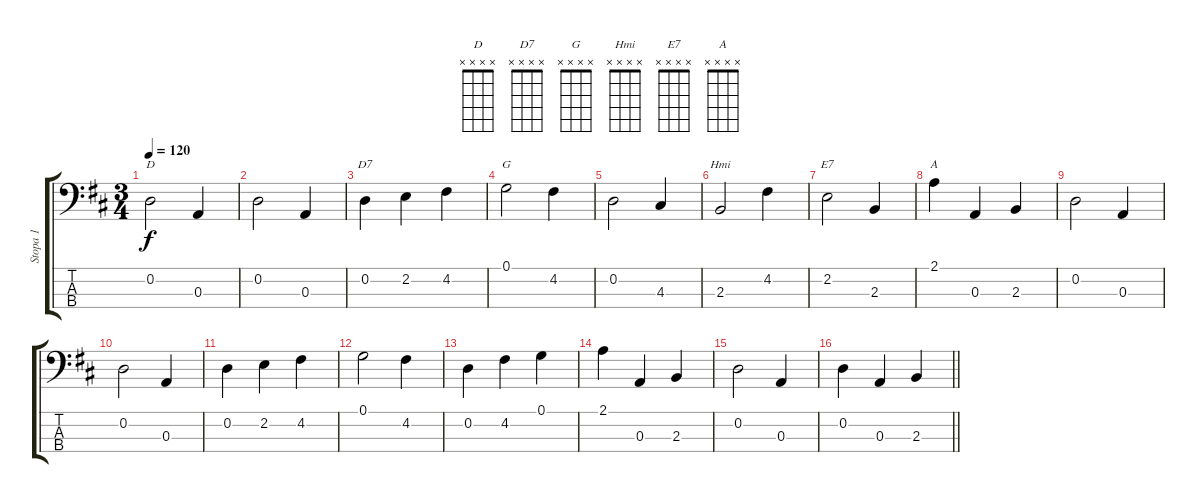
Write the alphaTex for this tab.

\track ("Stopa 1" "Stopa 1") {instrument acousticbass}
\staff {score tabs}
\tuning (G2 D2 A1 E1) {hide}
\chord ("D" x x x x)
\chord ("D7" x x x x)
\chord ("G" x x x x)
\chord ("Hmi" x x x x)
\chord ("E7" x x x x)
\chord ("A" x x x x)
\ts (3 4)
\tempo 120
\clef f4
\ks d
0.2.2{ch "D" dy f instrument acousticbass} 0.3.4 |
0.2.2 0.3.4 |
0.2.4{ch "D7"} 2.2.4 4.2.4 |
0.1.2{ch "G"} 4.2.4 |
0.2.2 4.3.4 |
2.3.2{ch "Hmi"} 4.2.4 |
2.2.2{ch "E7"} 2.3.4 |
2.1.4{ch "A"} 0.3.4 2.3.4 |
0.2.2 0.3.4 |
0.2.2 0.3.4 |
0.2.4 2.2.4 4.2.4 |
0.1.2 4.2.4 |
0.2.4 4.2.4 0.1.4 |
2.1.4 0.3.4 2.3.4 |
0.2.2 0.3.4 |
\barLineRight lightlight
0.2.4 0.3.4 2.3.4
